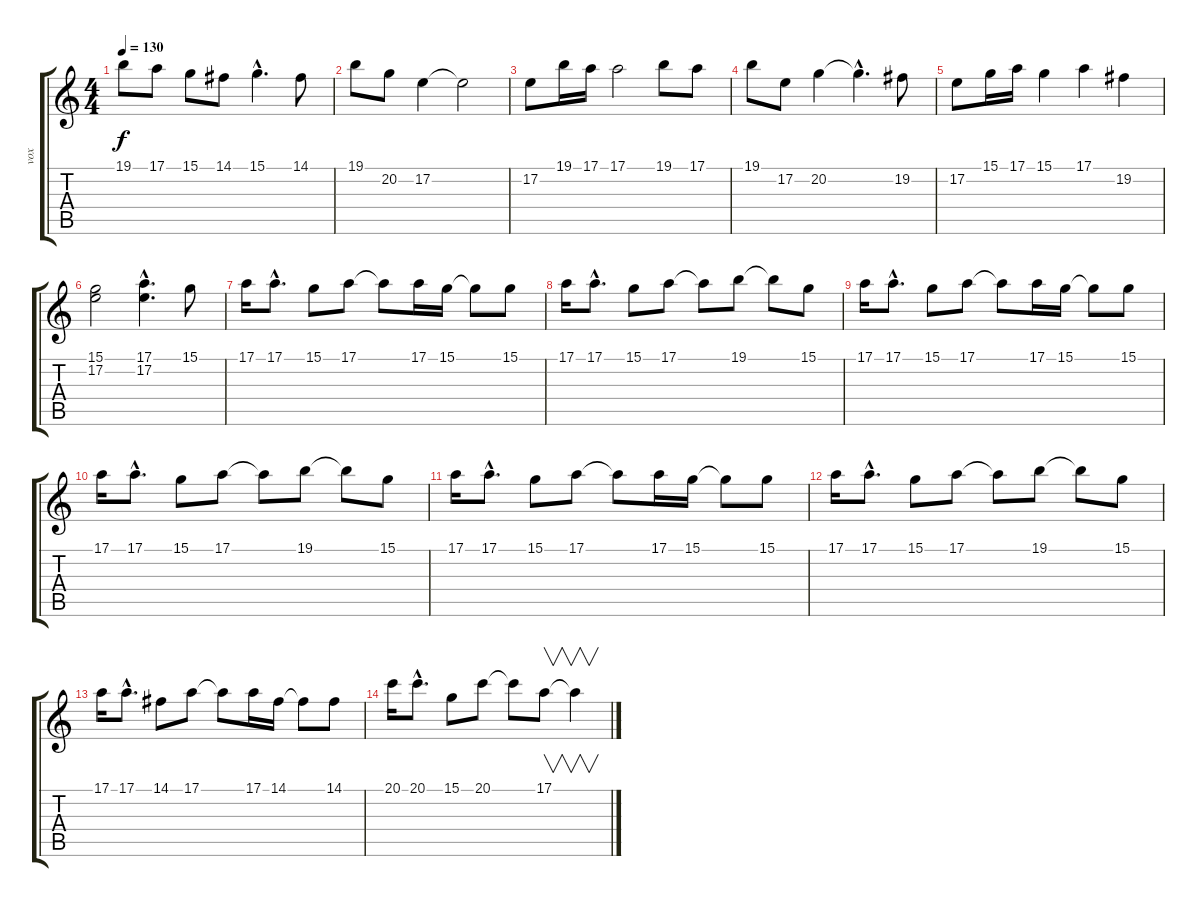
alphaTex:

\track ("vox" "vox") {instrument blownbottle}
\staff {score tabs}
\tuning (E4 B3 G3 D3 A2 E2) {hide}
\ts (4 4)
\tempo 130
\clef g2
\ks c
19.1.8{dy f} 17.1.8 15.1.8 14.1.8 15.1{hac}.4{d} 14.1.8 |
19.1.8 20.2.8 17.2.4 17.2{t}.2 |
17.2.8 19.1.16 17.1.16 17.1.2 19.1.8 17.1.8 |
19.1.8 17.2.8 20.2.4 20.2{hac t}.4{d} 19.2.8 |
17.2.8 15.1.16 17.1.16 15.1.4 17.1.4 19.2.4 |
(15.1 17.2).2 (17.1{hac} 17.2{hac}).4{d} 15.1.8 |
17.1.16 17.1{hac}.8{d} 15.1.8 17.1.8 17.1{t}.8 17.1.16 15.1.16 15.1{t}.8 15.1.8 |
17.1.16 17.1{hac}.8{d} 15.1.8 17.1.8 17.1{t}.8 19.1.8 19.1{t}.8 15.1.8 |
17.1.16 17.1{hac}.8{d} 15.1.8 17.1.8 17.1{t}.8 17.1.16 15.1.16 15.1{t}.8 15.1.8 |
17.1.16 17.1{hac}.8{d} 15.1.8 17.1.8 17.1{t}.8 19.1.8 19.1{t}.8 15.1.8 |
17.1.16 17.1{hac}.8{d} 15.1.8 17.1.8 17.1{t}.8 17.1.16 15.1.16 15.1{t}.8 15.1.8 |
17.1.16 17.1{hac}.8{d} 15.1.8 17.1.8 17.1{t}.8 19.1.8 19.1{t}.8 15.1.8 |
17.1.16 17.1{hac}.8{d} 14.1.8 17.1.8 17.1{t}.8 17.1.16 14.1.16 14.1{t}.8 14.1.8 |
20.1.16 20.1{hac}.8{d} 15.1.8 20.1.8 20.1{t}.8 17.1.8{v} 17.1{t}.4{v}
